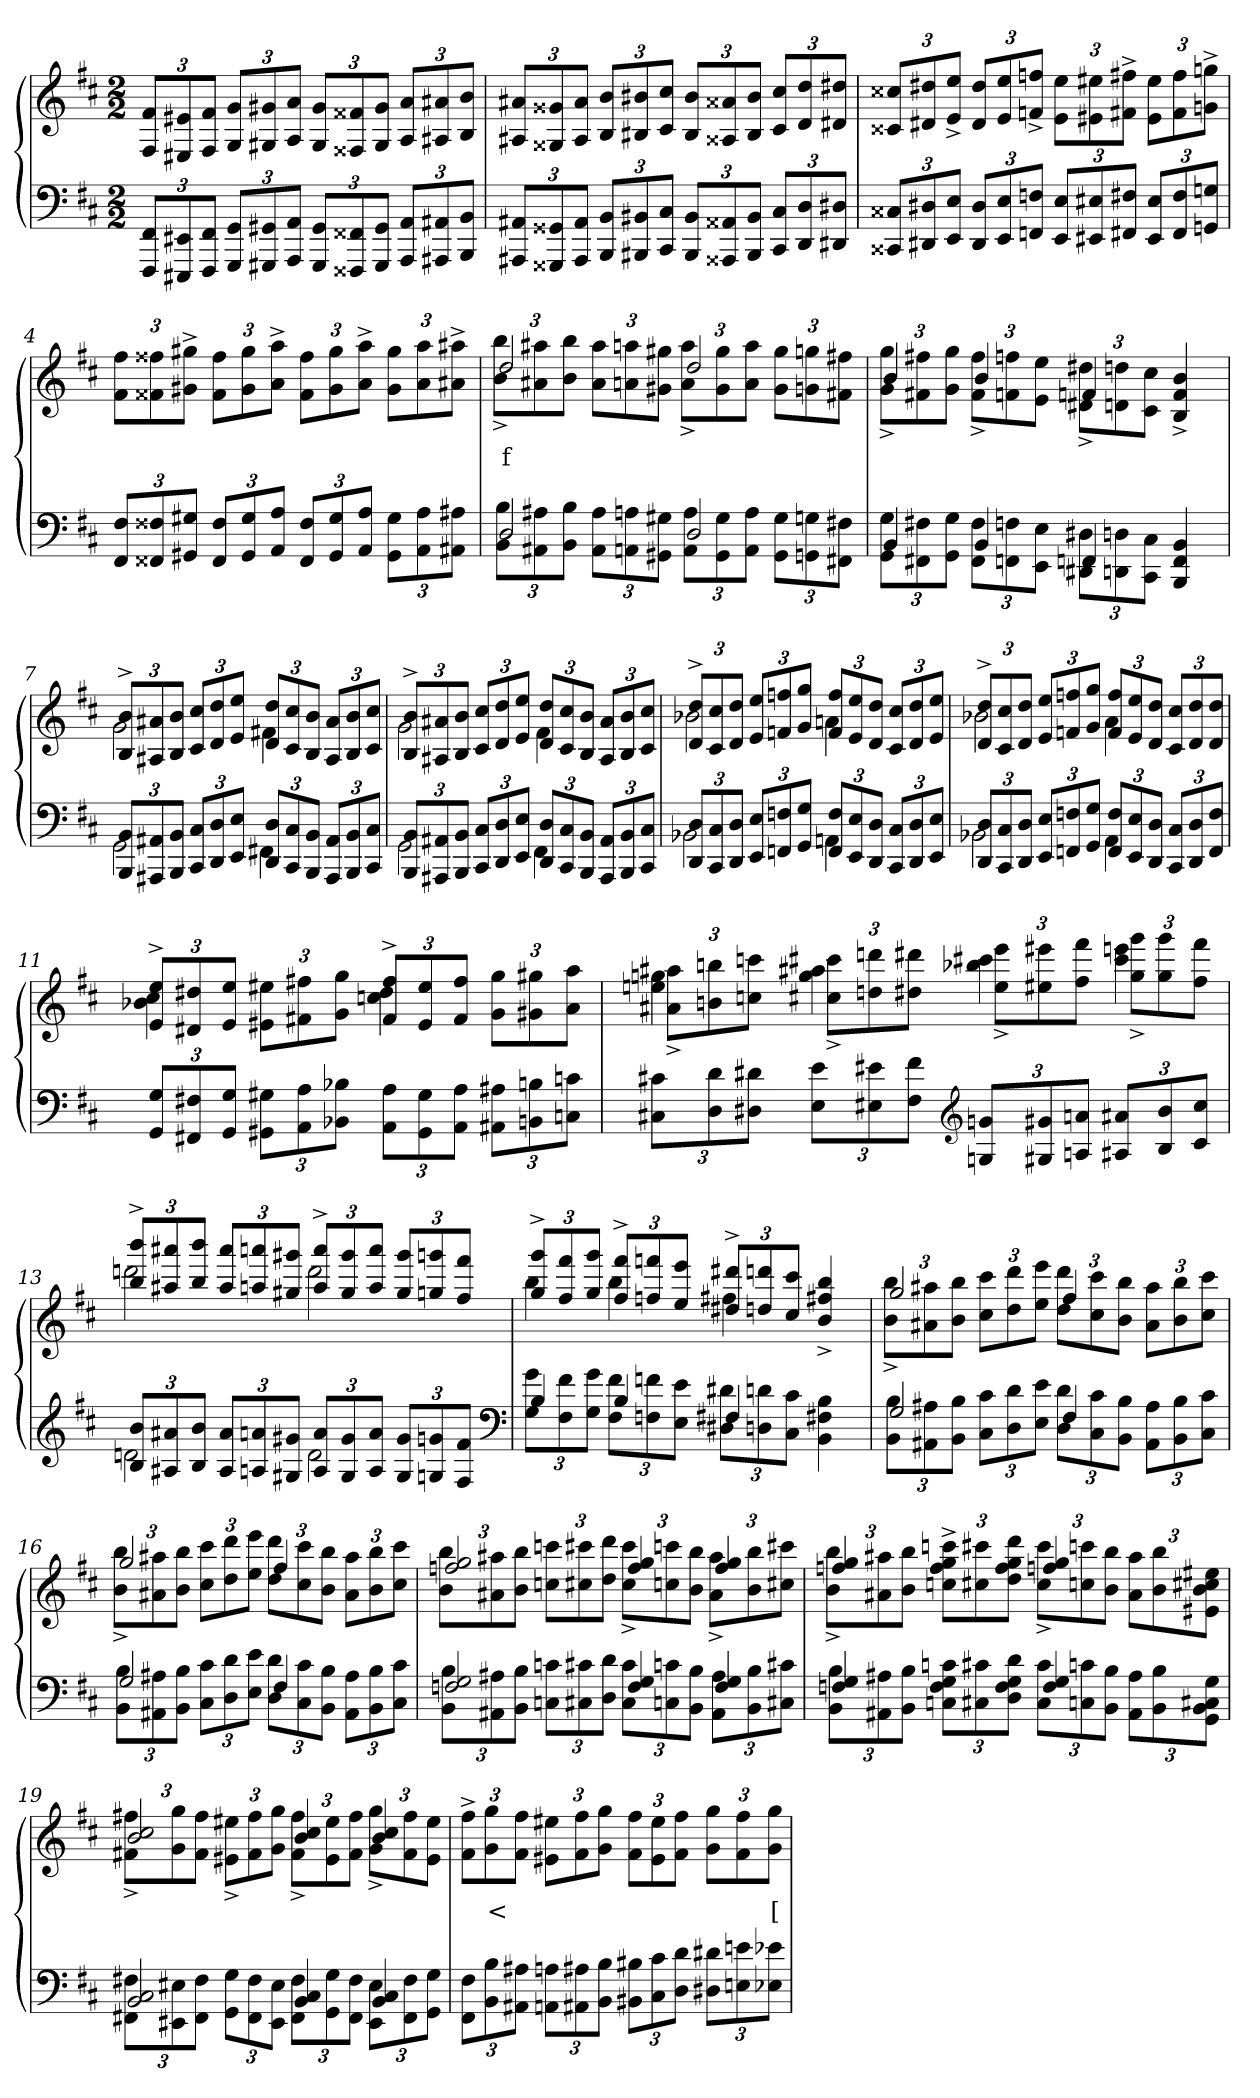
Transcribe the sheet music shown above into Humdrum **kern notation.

**kern	**kern	**text
*part2	*part1	*part1
*staff2	*staff1	*staff1
*clefF4	*clefG2	*
*k[f#c#]	*k[f#c#]	*
*M2/2	*M2/2	*
=1	=1	=1
12FF# 12FFF#L	12f# 12F#L	.
12EE#X 12EEE#X	12e#X 12E#X	.
12FF# 12FFF#J	12f# 12F#J	.
12GG 12GGGL	12g 12GL	.
12GG#X 12GGG#X	12g#X 12G#X	.
12AA 12AAAJ	12a 12AJ	.
12GG# 12GGG#L	12g# 12G#L	.
12FF##X 12FFF##X	12f##X 12F##X	.
12GG# 12GGG#J	12g# 12G#J	.
12AA 12AAAL	12a 12AL	.
12AA#X 12AAA#X	12a#X 12A#X	.
12BB 12BBBJ	12b 12BJ	.
=2	=2	=2
12AA#X 12AAA#XL	12a#X 12A#XL	.
12GG##X 12GGG##X	12g##X 12G##X	.
12AA# 12AAA#J	12a# 12A#J	.
12BB 12BBBL	12b 12BL	.
12BB#X 12BBB#X	12b#X 12B#X	.
12C# 12CC#J	12cc# 12c#J	.
12BB# 12BBB#L	12b# 12B#L	.
12AA##X 12AAA##X	12a##X 12A##X	.
12BB# 12BBB#J	12b# 12B#J	.
12C# 12CC#L	12cc# 12c#L	.
12D 12DD	12dd 12d	.
12D#X 12DD#XJ	12dd#X 12d#XJ	.
=3	=3	=3
12C##X 12CC##XL	12cc##X 12c##XL	.
12D#X 12DD#X	12dd#X 12d#X	.
12E 12EEJ	12ee^> 12e^>J	.
12D# 12DD#L	12dd# 12d#L	.
12E 12EE	12ee 12e	.
12Fn 12FFnJ	12ffn^> 12fn^>J	.
12E 12EEL	12ee 12eL	.
12E#X 12EE#X	12ee#X 12e#X	.
12F#X 12FF#XJ	12ff#X^> 12f#X^>J	.
12E# 12EE#L	12ee# 12e#L	.
12F# 12FF#	12ff# 12f#	.
12Gn 12GGnJ	12ggn^> 12gn^>J	.
=4	=4	=4
12F# 12FF#L	12ff# 12f#L	.
12F##X 12FF##X	12ff##X 12f##X	.
12G#X 12GG#XJ	12gg#X^> 12g#X^>J	.
12F## 12FF##L	12ff## 12f##L	.
12G# 12GG#	12gg# 12g#	.
12A 12AAJ	12aa^> 12a^>J	.
12F## 12FF##L	12ff## 12f##L	.
12G# 12GG#	12gg# 12g#	.
12A 12AAJ	12aa^> 12a^>J	.
12G# 12GG#L	12gg# 12g#L	.
12A 12AA	12aa 12a	.
12A#X 12AA#XJ	12aa#X^> 12a#X^>J	.
=5	=5	=5
*^	*^	*
2D	12B 12BBL	2dd	12bb^> 12b^>L	f
.	12A#X 12AA#X	.	12aa#X 12a#X	.
.	12B 12BBJ	.	12bb 12bJ	.
.	12A# 12AA#L	.	12aa# 12a#L	.
.	12An 12AAn	.	12aan 12an	.
.	12G#X 12GG#XJ	.	12gg#X 12g#XJ	.
2D	12A 12AAL	2dd	12aa^> 12a^>L	.
.	12G# 12GG#	.	12gg# 12g#	.
.	12A 12AAJ	.	12aa 12aJ	.
.	12G# 12GG#L	.	12gg# 12g#L	.
.	12Gn 12GGn	.	12ggn 12gn	.
.	12F#X 12FF#XJ	.	12ff#X 12f#XJ	.
=6	=6	=6	=6	=6
4BB	12G 12GGL	4b	12gg^> 12g^>L	.
.	12F#X 12FF#X	.	12ff#X 12f#X	.
.	12G 12GGJ	.	12gg 12gJ	.
4BB	12F# 12FF#L	4b	12ff#^> 12f#^>L	.
.	12Fn 12FFn	.	12ffn 12fn	.
.	12E 12EEJ	.	12ee 12eJ	.
4FFn	12D#X 12DD#XL	4fn	12dd#X^> 12d#X^>L	.
.	12Dn 12DDn	.	12ddn 12dn	.
.	12C# 12CC#J	.	12cc# 12c#J	.
4BB 4FF 4BBB	4ryy	4b^> 4f^> 4B^>	4ryy	.
=7	=7	=7	=7	=7
12BB 12BBBL	2GG	12b^> 12B^>L	2g	.
12AA#X 12AAA#X	.	12a#X 12A#X	.	.
12BB 12BBBJ	.	12b 12BJ	.	.
12C# 12CC#L	.	12cc# 12c#L	.	.
12D 12DD	.	12dd 12d	.	.
12E 12EEJ	.	12ee 12eJ	.	.
12D 12DDL	4FF#X	12dd 12dL	4f#X	.
12C# 12CC#	.	12cc# 12c#	.	.
12BB 12BBBJ	.	12b 12BJ	.	.
12AA# 12AAA#L	4ryy	12a# 12A#L	4ryy	.
12BB 12BBB	.	12b 12B	.	.
12C# 12CC#J	.	12cc# 12c#J	.	.
=8	=8	=8	=8	=8
12BB 12BBBL	2GG	12b^> 12B^>L	2g	.
12AA#X 12AAA#X	.	12a#X 12A#X	.	.
12BB 12BBBJ	.	12b 12BJ	.	.
12C# 12CC#L	.	12cc# 12c#L	.	.
12D 12DD	.	12dd 12d	.	.
12E 12EEJ	.	12ee 12eJ	.	.
12D 12DDL	4FF#	12dd 12dL	4f#	.
12C# 12CC#	.	12cc# 12c#	.	.
12BB 12BBBJ	.	12b 12BJ	.	.
12AA# 12AAA#L	4ryy	12a# 12A#L	4ryy	.
12BB 12BBB	.	12b 12B	.	.
12C# 12CC#J	.	12cc# 12c#J	.	.
=9	=9	=9	=9	=9
12D 12DDL	2BB-X	12dd^> 12d^>L	2b-X	.
12C# 12CC#	.	12cc# 12c#	.	.
12D 12DDJ	.	12dd 12dJ	.	.
12E 12EEL	.	12ee 12eL	.	.
12Fn 12FFn	.	12ffn 12fn	.	.
12G 12GGJ	.	12gg 12gJ	.	.
12F 12FFL	4AAn	12ff 12fL	4an	.
12E 12EE	.	12ee 12e	.	.
12D 12DDJ	.	12dd 12dJ	.	.
12C# 12CC#L	4ryy	12cc# 12c#L	4ryy	.
12D 12DD	.	12dd 12d	.	.
12E 12EEJ	.	12ee 12eJ	.	.
=10	=10	=10	=10	=10
12D 12DDL	2BB-X	12dd^> 12d^>L	2b-X	.
12C# 12CC#	.	12cc# 12c#	.	.
12D 12DDJ	.	12dd 12dJ	.	.
12E 12EEL	.	12ee 12eL	.	.
12Fn 12FFn	.	12ffn 12fn	.	.
12G 12GGJ	.	12gg 12gJ	.	.
12F 12FFL	4AA	12ff 12fL	4a	.
12E 12EE	.	12ee 12e	.	.
12D 12DDJ	.	12dd 12dJ	.	.
12C# 12CC#L	4ryy	12cc# 12c#L	4ryy	.
12D 12DD	.	12dd 12d	.	.
12F 12FFJ	.	12dd 12dJ	.	.
*v	*v	*	*	*
=11	=11	=11	=11
12G 12GGL	12ee^> 12e^>L	4cc# 4b-X	.
12F#X 12FF#X	12dd#X 12d#X	.	.
12G 12GGJ	12ee 12eJ	.	.
12G#X 12GG#XL	12ee#X 12e#XL	4ryy	.
12A 12AA	12ff#X 12f#X	.	.
12B-X 12BB-XJ	12gg 12gJ	.	.
12A 12AAL	12ff#^> 12f#^>L	4dd# 4ccn	.
12G# 12GG#	12ee# 12e#	.	.
12A 12AAJ	12ff# 12f#J	.	.
12A#X 12AA#XL	12gg 12gL	4ryy	.
12Bn 12BBn	12gg#X 12g#X	.	.
12cn 12CnJ	12aa 12aJ	.	.
=12	=12	=12	=12
12c#X 12C#XL	4ggn\ 4een\	12aa#^> 12a#^>L	.
12d 12D	.	12bbn 12bn	.
12d#X 12D#XJ	.	12cccn 12ccnJ	.
12e 12EL	4aa#X\ 4gg\	12ccc#X^> 12cc#X^>L	.
12e#X 12E#X	.	12dddn 12ddn	.
12f# 12F#J	.	12ddd#X 12dd#XJ	.
*clefG2	*	*	*
12gn 12GnL	4ccc#X\ 4bb-X\	12eee\^> 12ee\^>L	.
12g#X 12G#X	.	12eee#X 12ee#X	.
12an 12AnJ	.	12fff# 12ff#J	.
12a#X 12A#XL	4eeen\ 4ccc#\	12ggg^> 12gg^>L	.
12b 12B	.	12ggg 12gg	.
12cc# 12c#J	.	12fff# 12ff#J	.
=13	=13	=13	=13
*^	*	*	*
12b 12BL	2dn	12bbb^> 12bb^>L	2dddn	.
12a#X 12A#X	.	12aaa#X 12aa#X	.	.
12b 12BJ	.	12bbb 12bbJ	.	.
12a# 12A#L	.	12aaa# 12aa#L	.	.
12an 12An	.	12aaan 12aan	.	.
12g#X 12G#XJ	.	12ggg#X 12gg#XJ	.	.
12a 12AL	2d	12aaa^> 12aa^>L	2ddd	.
12g# 12G#	.	12ggg# 12gg#	.	.
12a 12AJ	.	12aaa 12aaJ	.	.
12g# 12G#L	.	12ggg# 12gg#L	.	.
12gn 12Gn	.	12gggn 12ggn	.	.
12f# 12F#J	.	12fff# 12ff#J	.	.
*clefF4	*	*	*	*
=14	=14	=14	=14	=14
4B	12g 12GL	12ggg^> 12gg^>L	4bb	.
.	12f# 12F#	12fff# 12ff#	.	.
.	12g 12GJ	12ggg 12ggJ	.	.
4B	12f# 12F#L	12fff#^> 12ff#^>L	4bb	.
.	12fn 12Fn	12fffn 12ffn	.	.
.	12e 12EJ	12eee 12eeJ	.	.
4F#	12d#X 12D#XL	12ddd#X^> 12dd#X^>L	4ff#	.
.	12dn 12Dn	12dddn 12ddn	.	.
.	12c# 12C#J	12ccc# 12cc#J	.	.
4ryy	4B 4F#X 4BB	4bb/^> 4ff#X/^> 4b/^>	4ryy	.
=15	=15	=15	=15	=15
2G	12B 12BBL	2gg	12bb^> 12b^>L	.
.	12A#X 12AA#X	.	12aa#X 12a#X	.
.	12B 12BBJ	.	12bb 12bJ	.
.	12c# 12C#L	.	12ccc# 12cc#L	.
.	12d 12D	.	12ddd 12dd	.
.	12e 12EJ	.	12eee 12eeJ	.
4F#	12d 12DL	4ff#	12ddd 12ddL	.
.	12c# 12C#	.	12ccc# 12cc#	.
.	12B 12BBJ	.	12bb 12bJ	.
4ryy	12A# 12AA#L	4ryy	12aa# 12a#L	.
.	12B 12BB	.	12bb 12b	.
.	12c# 12C#J	.	12ccc# 12cc#J	.
=16	=16	=16	=16	=16
2G	12B 12BBL	2gg	12bb^> 12b^>L	.
.	12A#X 12AA#X	.	12aa#X 12a#X	.
.	12B 12BBJ	.	12bb 12bJ	.
.	12c# 12C#L	.	12ccc# 12cc#L	.
.	12d 12D	.	12ddd 12dd	.
.	12e 12EJ	.	12eee 12eeJ	.
4F#	12d 12DL	4ff#	12ddd 12ddL	.
.	12c# 12C#	.	12ccc# 12cc#	.
.	12B 12BBJ	.	12bb 12bJ	.
4ryy	12A# 12AA#L	4ryy	12aa# 12a#L	.
.	12B 12BB	.	12bb 12b	.
.	12c# 12C#J	.	12ccc# 12cc#J	.
=17	=17	=17	=17	=17
2G 2Fn	12B 12BBL	2gg 2ffn	12bb 12bL	.
.	12A#X 12AA#X	.	12aa#X 12a#X	.
.	12B 12BBJ	.	12bb 12bJ	.
.	12cn 12CnL	.	12cccn 12ccnL	.
.	12c#X 12C#X	.	12ccc#X 12cc#X	.
.	12d 12DJ	.	12ddd 12ddJ	.
4G 4F	12c# 12C#L	4gg 4ff	12ccc#^> 12cc#^>L	.
.	12cn 12Cn	.	12cccn 12ccn	.
.	12B 12BBJ	.	12bb 12bJ	.
4G 4F	12A# 12AA#L	4gg 4ff	12aa#^> 12a#^>L	.
.	12B 12BB	.	12bb 12b	.
.	12c#X 12C#XJ	.	12ccc#X 12cc#XJ	.
=18	=18	=18	=18	=18
4G 4Fn	12B 12BBL	4gg 4ffn	12bb^> 12b^>L	.
.	12A#X 12AA#X	.	12aa#X 12a#X	.
.	12B 12BBJ	.	12bb 12bJ	.
4ryy	12cn 12G 12F 12CnL	4ryy	12cccn^> 12gg^> 12ff^> 12ccn^>L	.
.	12c#X 12C#X	.	12ccc#X 12cc#X	.
.	12d 12G 12F 12DJ	.	12ddd 12gg 12ff 12ddJ	.
4G 4F	12c# 12C#L	4gg 4ffn	12ccc#^> 12cc#^>L	.
.	12cn 12Cn	.	12cccn 12ccn	.
.	12B 12BBJ	.	12bb 12bJ	.
4ryy	12A# 12AA#L	4ryy	12aa# 12a#L	.
.	12B 12BB	.	12bb 12b	.
.	12G 12C#X 12BB 12GGJ	.	12ee#X 12cc#X 12b 12e#XJ	.
=19	=19	=19	=19	=19
2C# 2BB	12F#X 12FF#XL	2cc# 2b	12ff#X^> 12f#X^>L	.
.	12E#X 12EE#X	.	12gg 12g	.
.	12F# 12FF#J	.	12ff# 12f#J	.
.	12G 12GGL	.	12ee#X^> 12e#X^>L	.
.	12F# 12FF#	.	12ff# 12f#	.
.	12E# 12EE#J	.	12gg 12gJ	.
4C# 4BB	12F# 12FF#L	4cc# 4b	12ff#^> 12f#^>L	.
.	12G 12GG	.	12ee# 12e#	.
.	12F# 12FF#J	.	12ff# 12f#J	.
4C# 4BB	12E# 12EE#L	4cc# 4b	12gg^> 12g^>L	.
.	12F# 12FF#	.	12ff# 12f#	.
.	12G 12GGJ	.	12ee# 12e#J	.
*v	*v	*	*	*
*	*v	*v	*
=20	=20	=20
12F# 12FF#L	12ff#^> 12f#^>L	.
12B 12BB	12gg 12g	<
12A#X 12AA#XJ	12ff# 12f#J	.
12An 12AAnL	12ee#X 12e#XL	.
12A#X 12AA#X	12ff# 12f#	.
12B 12BBJ	12gg 12gJ	.
12B#X 12BB#XL	12ff# 12f#L	.
12c# 12C#	12ee# 12e#	.
12d 12DJ	12ff# 12f#J	.
12d#X 12D#XL	12gg 12gL	.
12en 12En	12ff# 12f#	.
12e-X 12E-XJ	12gg 12gJ	[
=	=	=
*-	*-	*-
